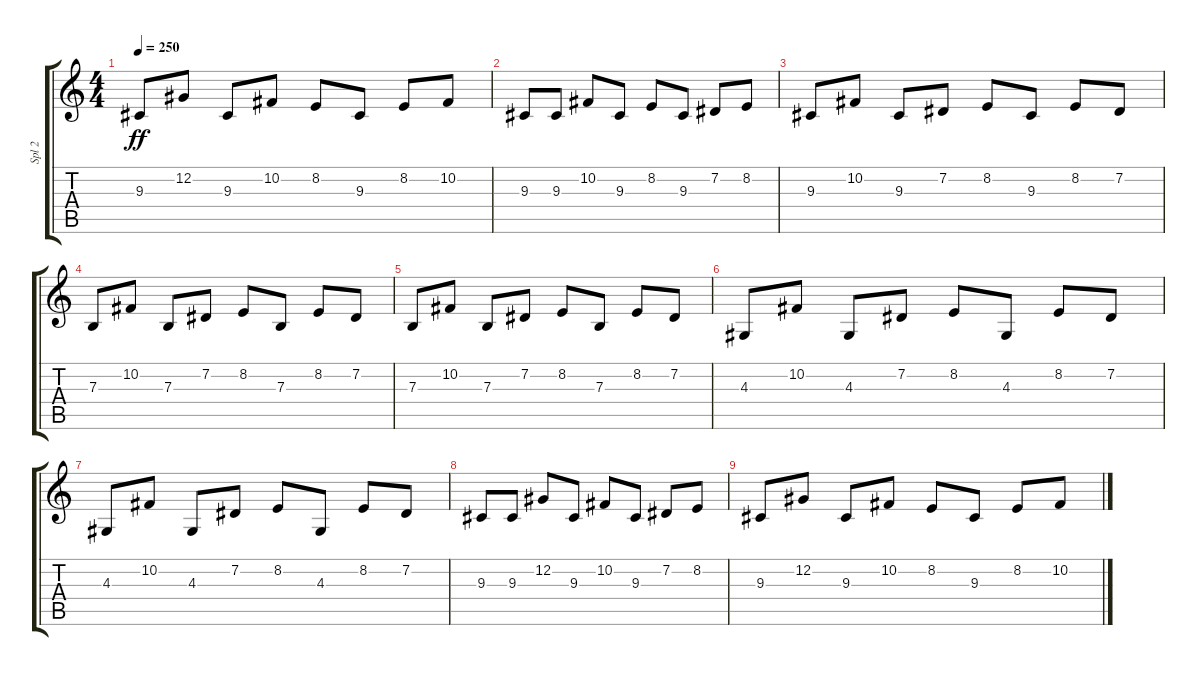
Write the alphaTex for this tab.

\track ("Spl 2" "Spl 2") {instrument lead2sawtooth}
\staff {score tabs}
\tuning (Db4 Ab3 E3 B2 Gb2 Db2) {hide}
\ts (4 4)
\tempo 250
\clef g2
\ks c
9.3.8{dy ff} 12.2.8 9.3.8 10.2.8 8.2.8 9.3.8 8.2.8 10.2.8 |
9.3.8 9.3.8 10.2.8 9.3.8 8.2.8 9.3.8 7.2.8 8.2.8 |
9.3.8 10.2.8 9.3.8 7.2.8 8.2.8 9.3.8 8.2.8 7.2.8 |
7.3.8 10.2.8 7.3.8 7.2.8 8.2.8 7.3.8 8.2.8 7.2.8 |
7.3.8 10.2.8 7.3.8 7.2.8 8.2.8 7.3.8 8.2.8 7.2.8 |
4.3.8 10.2.8 4.3.8 7.2.8 8.2.8 4.3.8 8.2.8 7.2.8 |
4.3.8 10.2.8 4.3.8 7.2.8 8.2.8 4.3.8 8.2.8 7.2.8 |
9.3.8 9.3.8 12.2.8 9.3.8 10.2.8 9.3.8 7.2.8 8.2.8 |
9.3.8 12.2.8 9.3.8 10.2.8 8.2.8 9.3.8 8.2.8 10.2.8
